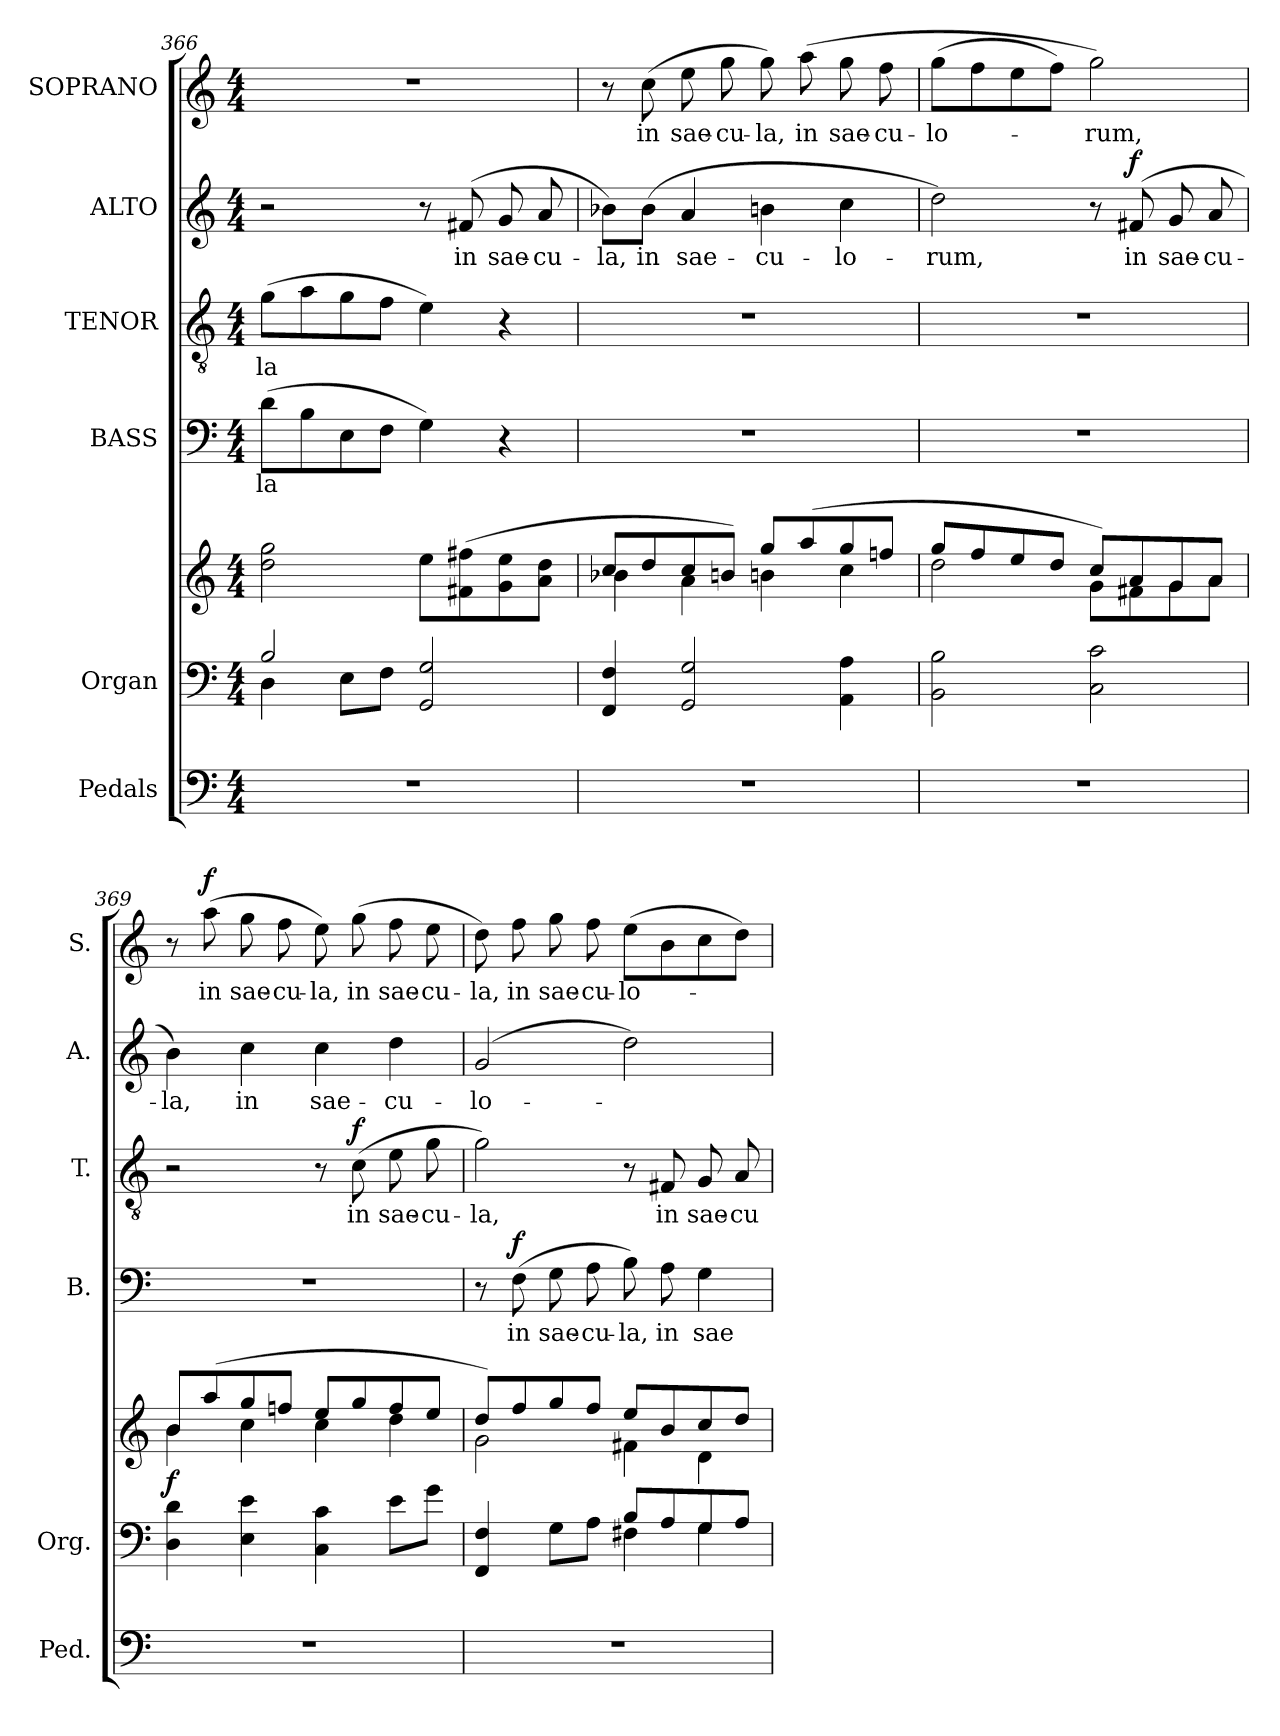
**kern	**kern	**kern	**dynam	**kern	**text	**dynam	**kern	**text	**dynam	**kern	**text	**dynam	**kern	**text	**dynam
*part6	*part5	*part5	*part5	*part4	*part4	*part4	*part3	*part3	*part3	*part2	*part2	*part2	*part1	*part1	*part1
*staff7	*staff6	*staff5	*staff5/6	*staff4	*staff4	*staff4	*staff3	*staff3	*staff3	*staff2	*staff2	*staff2	*staff1	*staff1	*staff1
*I"Pedals	*I"Organ	*	*	*I"BASS	*	*	*I"TENOR	*	*	*I"ALTO	*	*	*I"SOPRANO	*	*
*I'Ped.	*I'Org.	*	*	*I'B.	*	*	*I'T.	*	*	*I'A.	*	*	*I'S.	*	*
*clefF4	*clefF4	*clefG2	*	*clefF4	*	*	*clefGv2	*	*	*clefG2	*	*	*clefG2	*	*
*	*	*	*	*	*	*	*ITrd7c12	*	*	*	*	*	*	*	*
*k[]	*k[]	*k[]	*	*k[]	*	*	*k[]	*	*	*k[]	*	*	*k[]	*	*
*C:	*C:	*C:	*	*C:	*	*	*C:	*	*	*C:	*	*	*C:	*	*
*M4/4	*M4/4	*M4/4	*	*M4/4	*	*	*M4/4	*	*	*M4/4	*	*	*M4/4	*	*
=366	=366	=366	=366	=366	=366	=366	=366	=366	=366	=366	=366	=366	=366	=366	=366
*	*^	*	*	*	*	*	*	*	*	*	*	*	*	*	*
!	!	!	!	!	!	!LO:LY:b:color=#000000	!	!	!	!	!	!	!	!	!	!
!	!	!	!	!	!	!	!	!	!LO:LY:b:color=#000000	!	!	!	!	!	!	!
1r	2Bi/	4Di\	2ddi\ 2ggi	.	(8di\L	-la	.	(8Gi\L	-la	.	2r	.	.	1r	.	.
.	.	.	.	.	8Bi\	.	.	8Ai\	.	.	.	.	.	.	.	.
.	.	8Ei\L	.	.	8Ei\	.	.	8Gi\	.	.	.	.	.	.	.	.
.	.	8Fi\J	.	.	8Fi\J	.	.	8Fi\J	.	.	.	.	.	.	.	.
.	2GGi/ 2Gi	2ryy	8eei\L	.	4Gi\)	.	.	4Ei\)	.	.	8r	.	.	.	.	.
!	!	!	!	!	!	!	!	!	!	!	!	!LO:LY:b:color=#000000	!	!	!	!
.	.	.	(8f#Xi\ 8ff#Xi	.	.	.	.	.	.	.	(8f#Xi/	in	.	.	.	.
!	!	!	!	!	!	!	!	!	!	!	!	!LO:LY:b:color=#000000	!	!	!	!
.	.	.	8gi\ 8eei	.	4r	.	.	4r	.	.	8gi/	sae-	.	.	.	.
!	!	!	!	!	!	!	!	!	!	!	!	!LO:LY:b:color=#000000	!	!	!	!
.	.	.	8ai\ 8ddiJ	.	.	.	.	.	.	.	8ai/	-cu-	.	.	.	.
*	*v	*v	*	*	*	*	*	*	*	*	*	*	*	*	*	*
!!LO:LB:g=z
=367	=367	=367	=367	=367	=367	=367	=367	=367	=367	=367	=367	=367	=367	=367	=367
*	*	*^	*	*	*	*	*	*	*	*	*	*	*	*	*
!	!	!	!	!	!	!	!	!	!	!	!	!LO:LY:b:color=#000000	!	!	!	!
1r	4FFi/ 4Fi	8cci/L	4b-Xi\	.	1r	.	.	1r	.	.	8b-Xi\L)	-la,	.	8r	.	.
!	!	!	!	!	!	!	!	!	!	!	!	!LO:LY:b:color=#000000	!	!	!	!
!	!	!	!	!	!	!	!	!	!	!	!	!	!	!	!LO:LY:b:color=#000000	!
.	.	8ddi/	.	.	.	.	.	.	.	.	(8b-i\J	in	.	(8cci\	in	.
!	!	!	!	!	!	!	!	!	!	!	!	!LO:LY:b:color=#000000	!	!	!	!
!	!	!	!	!	!	!	!	!	!	!	!	!	!	!	!LO:LY:b:color=#000000	!
.	2GGi/ 2Gi	8cci/	4ai\	.	.	.	.	.	.	.	4ai/	sae-	.	8eei\	sae-	.
!	!	!	!	!	!	!	!	!	!	!	!	!	!	!	!LO:LY:b:color=#000000	!
.	.	8bni/J)	.	.	.	.	.	.	.	.	.	.	.	8ggi\	-cu-	.
!	!	!	!	!	!	!	!	!	!	!	!	!LO:LY:b:color=#000000	!	!	!	!
!	!	!	!	!	!	!	!	!	!	!	!	!	!	!	!LO:LY:b:color=#000000	!
.	.	8ggi/L	4bni\	.	.	.	.	.	.	.	4bni\	-cu-	.	8ggi\)	-la,	.
!	!	!	!	!	!	!	!	!	!	!	!	!	!	!	!LO:LY:b:color=#000000	!
.	.	(8aai/	.	.	.	.	.	.	.	.	.	.	.	(8aai\	in	.
!	!	!	!	!	!	!	!	!	!	!	!	!LO:LY:b:color=#000000	!	!	!	!
!	!	!	!	!	!	!	!	!	!	!	!	!	!	!	!LO:LY:b:color=#000000	!
.	4AAi\ 4Ai	8ggi/	4cci\	.	.	.	.	.	.	.	4cci\	-lo-	.	8ggi\	sae-	.
!	!	!	!	!	!	!	!	!	!	!	!	!	!	!	!LO:LY:b:color=#000000	!
.	.	8ffni/J	.	.	.	.	.	.	.	.	.	.	.	8ffi\	-cu-	.
=368	=368	=368	=368	=368	=368	=368	=368	=368	=368	=368	=368	=368	=368	=368	=368	=368
!	!	!	!	!	!	!	!	!	!	!	!	!LO:LY:b:color=#000000	!	!	!	!
!	!	!	!	!	!	!	!	!	!	!	!	!	!	!	!LO:LY:b:color=#000000	!
1r	2BBi\ 2Bi	8ggi/L	2ddi\	.	1r	.	.	1r	.	.	2ddi\)	-rum,	.	(8ggi\L	-lo-	.
.	.	8ffi/	.	.	.	.	.	.	.	.	.	.	.	8ffi\	.	.
.	.	8eei/	.	.	.	.	.	.	.	.	.	.	.	8eei\	.	.
.	.	8ddi/J	.	.	.	.	.	.	.	.	.	.	.	8ffi\J)	.	.
!	!	!	!	!	!	!	!	!	!	!	!	!	!	!	!LO:LY:b:color=#000000	!
.	2Ci\ 2ci	8cci/L)	8gi\L	.	.	.	.	.	.	.	8r	.	.	2ggi\)	-rum,	.
!	!	!	!	!	!	!	!	!	!	!	!	!LO:LY:b:color=#000000	!	!	!	!
.	.	8ai/	8f#Xi\	.	.	.	.	.	.	.	(8f#Xi/	in	f	.	.	.
!	!	!	!	!	!	!	!	!	!	!	!	!LO:LY:b:color=#000000	!	!	!	!
.	.	8gi/	8gi\	.	.	.	.	.	.	.	8gi/	sae-	.	.	.	.
!	!	!	!	!	!	!	!	!	!	!	!	!LO:LY:b:color=#000000	!	!	!	!
.	.	8ai/J	8ai\J	.	.	.	.	.	.	.	8ai/	-cu-	.	.	.	.
=369	=369	=369	=369	=369	=369	=369	=369	=369	=369	=369	=369	=369	=369	=369	=369	=369
!	!	!	!	!	!	!	!	!	!	!	!	!LO:LY:b:color=#000000	!	!	!	!
1r	4Di\ 4di	8bi/L	4bi\	f	1r	.	.	2r	.	.	4bi\)	-la,	.	8r	.	.
!	!	!	!	!	!	!	!	!	!	!	!	!	!	!	!LO:LY:b:color=#000000	!
.	.	(8aai/	.	.	.	.	.	.	.	.	.	.	.	(8aai\	in	f
!	!	!	!	!	!	!	!	!	!	!	!	!LO:LY:b:color=#000000	!	!	!	!
!	!	!	!	!	!	!	!	!	!	!	!	!	!	!	!LO:LY:b:color=#000000	!
.	4Ei\ 4ei	8ggi/	4cci\	.	.	.	.	.	.	.	4cci\	in	.	8ggi\	sae-	.
!	!	!	!	!	!	!	!	!	!	!	!	!	!	!	!LO:LY:b:color=#000000	!
.	.	8ffni/J	.	.	.	.	.	.	.	.	.	.	.	8ffi\	-cu-	.
!	!	!	!	!	!	!	!	!	!	!	!	!LO:LY:b:color=#000000	!	!	!	!
!	!	!	!	!	!	!	!	!	!	!	!	!	!	!	!LO:LY:b:color=#000000	!
.	4Ci\ 4ci	8eei/L	4cci\	.	.	.	.	8r	.	.	4cci\	sae-	.	8eei\)	-la,	.
!	!	!	!	!	!	!	!	!	!LO:LY:b:color=#000000	!	!	!	!	!	!	!
!	!	!	!	!	!	!	!	!	!	!	!	!	!	!	!LO:LY:b:color=#000000	!
.	.	8ggi/	.	.	.	.	.	(8Ci\	in	f	.	.	.	(8ggi\	in	.
!	!	!	!	!	!	!	!	!	!LO:LY:b:color=#000000	!	!	!	!	!	!	!
!	!	!	!	!	!	!	!	!	!	!	!	!LO:LY:b:color=#000000	!	!	!	!
!	!	!	!	!	!	!	!	!	!	!	!	!	!	!	!LO:LY:b:color=#000000	!
.	8ei\L	8ffi/	4ddi\	.	.	.	.	8Ei\	sae-	.	4ddi\	-cu-	.	8ffi\	sae-	.
!	!	!	!	!	!	!	!	!	!LO:LY:b:color=#000000	!	!	!	!	!	!	!
!	!	!	!	!	!	!	!	!	!	!	!	!	!	!	!LO:LY:b:color=#000000	!
.	8gi\J	8eei/J	.	.	.	.	.	8Gi\	-cu-	.	.	.	.	8eei\	-cu-	.
=370	=370	=370	=370	=370	=370	=370	=370	=370	=370	=370	=370	=370	=370	=370	=370	=370
*	*^	*	*	*	*	*	*	*	*	*	*	*	*	*	*	*
!	!	!	!	!	!	!	!	!	!	!LO:LY:b:color=#000000	!	!	!	!	!	!	!
!	!	!	!	!	!	!	!	!	!	!	!	!	!LO:LY:b:color=#000000	!	!	!	!
!	!	!	!	!	!	!	!	!	!	!	!	!	!	!	!	!LO:LY:b:color=#000000	!
1r	4FFi/ 4Fi	4ryy	8ddi/L)	2gi\	.	8r	.	.	2Gi\)	-la,	.	(2gi/	-lo-	.	8ddi\)	-la,	.
!	!	!	!	!	!	!	!LO:LY:b:color=#000000	!	!	!	!	!	!	!	!	!	!
!	!	!	!	!	!	!	!	!	!	!	!	!	!	!	!	!LO:LY:b:color=#000000	!
.	.	.	8ffi/	.	.	(8Fi\	in	f	.	.	.	.	.	.	8ffi\	in	.
!	!	!	!	!	!	!	!LO:LY:b:color=#000000	!	!	!	!	!	!	!	!	!	!
!	!	!	!	!	!	!	!	!	!	!	!	!	!	!	!	!LO:LY:b:color=#000000	!
.	4ryy	8Gi\L	8ggi/	.	.	8Gi\	sae-	.	.	.	.	.	.	.	8ggi\	sae-	.
!	!	!	!	!	!	!	!LO:LY:b:color=#000000	!	!	!	!	!	!	!	!	!	!
!	!	!	!	!	!	!	!	!	!	!	!	!	!	!	!	!LO:LY:b:color=#000000	!
.	.	8Ai\J	8ffi/J	.	.	8Ai\	-cu-	.	.	.	.	.	.	.	8ffi\	-cu-	.
!	!	!	!	!	!	!	!LO:LY:b:color=#000000	!	!	!	!	!	!	!	!	!	!
!	!	!	!	!	!	!	!	!	!	!	!	!	!	!	!	!LO:LY:b:color=#000000	!
.	8Bi/L	4F#Xi\	8eei/L	4f#Xi\	.	8Bi\)	-la,	.	8r	.	.	2ddi\)	.	.	(8eei\L	-lo-	.
!	!	!	!	!	!	!	!LO:LY:b:color=#000000	!	!	!	!	!	!	!	!	!	!
!	!	!	!	!	!	!	!	!	!	!LO:LY:b:color=#000000	!	!	!	!	!	!	!
.	8Ai/	.	8bi/	.	.	8Ai\	in	.	8FF#Xi/	in	.	.	.	.	8bi\	.	.
!	!	!	!	!	!	!	!LO:LY:b:color=#000000	!	!	!	!	!	!	!	!	!	!
!	!	!	!	!	!	!	!	!	!	!LO:LY:b:color=#000000	!	!	!	!	!	!	!
.	8Gi/	4Gi\	8cci/	4di\	.	4Gi\	sae-	.	8GGi/	sae-	.	.	.	.	8cci\	.	.
!	!	!	!	!	!	!	!	!	!	!LO:LY:b:color=#000000	!	!	!	!	!	!	!
.	8Ai/J	.	8ddi/J	.	.	.	.	.	8AAi/	-cu-	.	.	.	.	8ddi\J)	.	.
*	*v	*v	*	*	*	*	*	*	*	*	*	*	*	*	*	*	*
*	*	*v	*v	*	*	*	*	*	*	*	*	*	*	*	*	*
=	=	=	=	=	=	=	=	=	=	=	=	=	=	=	=
*-	*-	*-	*-	*-	*-	*-	*-	*-	*-	*-	*-	*-	*-	*-	*-
